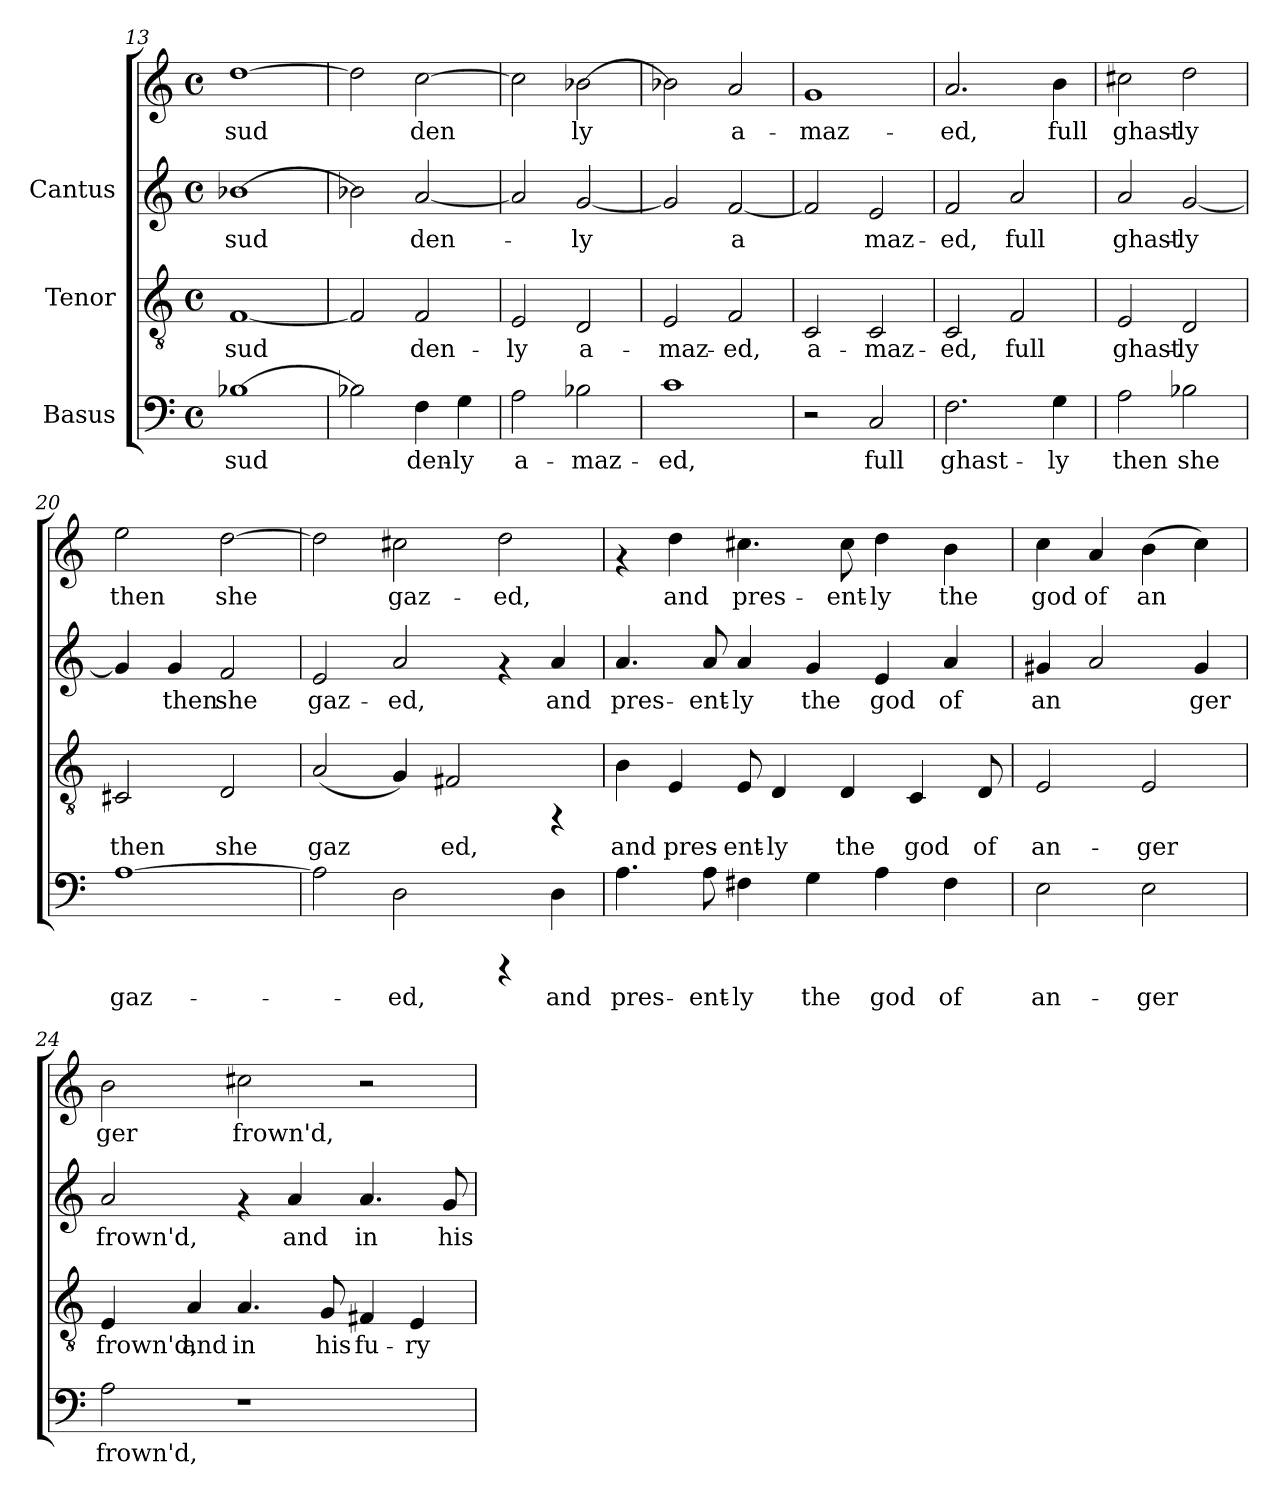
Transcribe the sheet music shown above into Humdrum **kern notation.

**kern	**text	**kern	**text	**kern	**text	**kern	**text
*part3	*part3	*part2	*part2	*part1	*part1	*part1	*part1
*staff4	*staff4	*staff3	*staff3	*staff2	*staff2	*staff1	*staff1
*I"Basus	*	*I"Tenor	*	*I"Cantus	*	*	*
*clefF4	*	*clefGv2	*	*clefG2	*	*clefG2	*
*M4/4	*	*M4/4	*	*M4/4	*	*M4/4	*
*met(c)	*	*met(c)	*	*met(c)	*	*met(c)	*
=13	=13	=13	=13	=13	=13	=13	=13
!	!LO:LY:b:cj	!	!LO:LY:b:cj	!	!LO:LY:b:cj	!	!LO:LY:b:cj
[>1B-X	sud-	[<1F	sud-	[>1b-X	-sud-	[>1dd	sud-
=14	=14	=14	=14	=14	=14	=14	=14
!	!LO:LY:b:cj	!	!LO:LY:b:cj	!	!LO:LY:b:cj	!	!LO:LY:b:cj
2B-X\]	-	2F/]	-	2b-X\]	-	2dd\]	-
!	!LO:LY:b:cj	!	!LO:LY:b:cj	!	!LO:LY:b:cj	!	!LO:LY:b:cj
4F\	den-	2F/	den-	[<2a/	den-	[>2cc\	den-
!	!LO:LY:b:cj	!	!	!	!	!	!
4G\	-ly	.	.	.	.	.	.
=15	=15	=15	=15	=15	=15	=15	=15
!	!LO:LY:b:cj	!	!LO:LY:b:cj	!	!LO:LY:b:cj	!	!LO:LY:b:cj
2A\	a-	2E/	-ly	2a/]	.	2cc\]	-
!	!LO:LY:b:cj	!	!LO:LY:b:cj	!	!LO:LY:b:cj	!	!LO:LY:b:cj
2B-X\	-maz-	2D/	a-	[<2g/	ly	[>2b-X\	ly
!!LO:PB:g=z
=16	=16	=16	=16	=16	=16	=16	=16
!	!LO:LY:b:cj	!	!LO:LY:b:cj	!	!LO:LY:b:cj	!	!LO:LY:b:cj
1c	-ed,	2E/	-maz-	2g/]	-	2b-X\]	.
!	!	!	!LO:LY:b:cj	!	!LO:LY:b:cj	!	!LO:LY:b:cj
.	.	2F/	-ed,	[<2f/	a-	2a/	a-
=17	=17	=17	=17	=17	=17	=17	=17
!	!	!	!LO:LY:b:cj	!	!LO:LY:b:cj	!	!LO:LY:b:cj
2r	.	2C/	a-	2f/]	-	1g	-maz-
!	!LO:LY:b:cj	!	!LO:LY:b:cj	!	!LO:LY:b:cj	!	!
2C/	full	2C/	-maz-	2e/	maz-	.	.
=18	=18	=18	=18	=18	=18	=18	=18
!	!LO:LY:b:cj	!	!LO:LY:b:cj	!	!LO:LY:b:cj	!	!LO:LY:b:cj
2.F\	ghast-	2C/	-ed,	2f/	ed,	2.a/	-ed,
!	!	!	!LO:LY:b:cj	!	!LO:LY:b:cj	!	!
.	.	2F/	full	2a/	full	.	.
!	!LO:LY:b:cj	!	!	!	!	!	!LO:LY:b:cj
4G\	-ly	.	.	.	.	4b\	full
=19	=19	=19	=19	=19	=19	=19	=19
!	!LO:LY:b:cj	!	!LO:LY:b:cj	!	!LO:LY:b:cj	!	!LO:LY:b:cj
2A\	then	2E/	ghast-	2a/	ghast-	2cc#X\	ghast-
!	!LO:LY:b:cj	!	!LO:LY:b:cj	!	!LO:LY:b:cj	!	!LO:LY:b:cj
2B-X\	she	2D/	-ly	[<2g/	-ly	2dd\	-ly
=20	=20	=20	=20	=20	=20	=20	=20
!	!LO:LY:b:cj	!	!LO:LY:b:cj	!	!LO:LY:b:cj	!	!LO:LY:b:cj
[>1A	gaz-	2C#X/	then	4g/]	.	2ee\	then
!	!	!	!	!	!LO:LY:b:cj	!	!
.	.	.	.	4g/	then	.	.
!	!	!	!LO:LY:b:cj	!	!LO:LY:b:cj	!	!LO:LY:b:cj
.	.	2D/	she	2f/	she	[>2dd\	she
!!LO:LB:g=z
=21	=21	=21	=21	=21	=21	=21	=21
!	!	!	!LO:LY:b:cj	!	!LO:LY:b:cj	!	!
2A\]	.	(<2A/	gaz-	2e/	gaz-	2dd\]	.
!	!LO:LY:b:cj	!	!LO:LY:b:cj	!	!LO:LY:b:cj	!	!LO:LY:b:cj
2D\	-ed,	4G/)	-	2a/	-ed,	2cc#X\	gaz-
!	!	!	!LO:LY:b:cj	!	!	!	!
.	.	2F#X/	ed,	.	.	.	.
!	!	!	!	!	!	!	!LO:LY:b:cj
4rCCC	.	.	.	4rf	.	2dd\	-ed,
!	!LO:LY:b:cj	!	!	!	!LO:LY:b:cj	!	!
4D\	and	4rFF	.	4a/	and	.	.
!!LO:PB:g=z
=22	=22	=22	=22	=22	=22	=22	=22
!	!LO:LY:b:cj	!	!LO:LY:b:cj	!	!LO:LY:b:cj	!	!
4.A\	pres-	4B\	and	4.a/	pres-	4rf	.
!	!	!	!LO:LY:b:cj	!	!	!	!LO:LY:b:cj
.	.	4E/	pres-	.	.	4dd\	and
!	!LO:LY:b:cj	!	!	!	!LO:LY:b:cj	!	!
8A\	-ent-	.	.	8a/	-ent-	.	.
!	!LO:LY:b:cj	!	!LO:LY:b:cj	!	!LO:LY:b:cj	!	!LO:LY:b:cj
4F#X\	-ly	8E/	-ent-	4a/	-ly	4.cc#X\	pres-
!	!	!	!LO:LY:b:cj	!	!	!	!
.	.	4D/	-ly	.	.	.	.
!	!LO:LY:b:cj	!	!	!	!LO:LY:b:cj	!	!
4G\	the	.	.	4g/	the	.	.
!	!	!	!LO:LY:b:cj	!	!	!	!LO:LY:b:cj
.	.	4D/	the	.	.	8cc#\	-ent-
!	!LO:LY:b:cj	!	!	!	!LO:LY:b:cj	!	!LO:LY:b:cj
4A\	god	.	.	4e/	god	4dd\	-ly
!	!	!	!LO:LY:b:cj	!	!	!	!
.	.	4C/	god	.	.	.	.
!	!LO:LY:b:cj	!	!	!	!LO:LY:b:cj	!	!LO:LY:b:cj
4F#\	of	.	.	4a/	of	4b\	the
!	!	!	!LO:LY:b:cj	!	!	!	!
.	.	8D/	of	.	.	.	.
=23	=23	=23	=23	=23	=23	=23	=23
!	!LO:LY:b:cj	!	!LO:LY:b:cj	!	!LO:LY:b:cj	!	!LO:LY:b:cj
2E\	an-	2E/	an-	4g#X/	-an-	4cc\	god
!	!	!	!	!	!LO:LY:b:cj	!	!LO:LY:b:cj
.	.	.	.	2a/	-	4a/	of
!	!LO:LY:b:cj	!	!LO:LY:b:cj	!	!	!	!LO:LY:b:cj
2E\	-ger	2E/	-ger	.	.	(>4b\	an-
!	!	!	!	!	!LO:LY:b:cj	!	!LO:LY:b:cj
.	.	.	.	4g#/	ger	4cc\)	--
=24	=24	=24	=24	=24	=24	=24	=24
!	!LO:LY:b:cj	!	!LO:LY:b:cj	!	!LO:LY:b:cj	!	!LO:LY:b:cj
2A\	frown'd,	4E/	frown'd,	2a/	frown'd,	2b\	ger
!	!	!	!LO:LY:b:cj	!	!	!	!
.	.	4A/	and	.	.	.	.
!	!	!	!LO:LY:b:cj	!	!	!	!LO:LY:b:cj
1r	.	4.A/	in	4rf	.	2cc#X\	frown'd,
!	!	!	!	!	!LO:LY:b:cj	!	!
.	.	.	.	4a/	and	.	.
!	!	!	!LO:LY:b:cj	!	!	!	!
.	.	8G/	his	.	.	.	.
!	!	!	!LO:LY:b:cj	!	!LO:LY:b:cj	!	!
.	.	4F#X/	fu-	4.a/	in	2r	.
!	!	!	!LO:LY:b:cj	!	!	!	!
.	.	4E/	-ry	.	.	.	.
!	!	!	!	!	!LO:LY:b:cj	!	!
.	.	.	.	8g/	his	.	.
=	=	=	=	=	=	=	=
*-	*-	*-	*-	*-	*-	*-	*-
